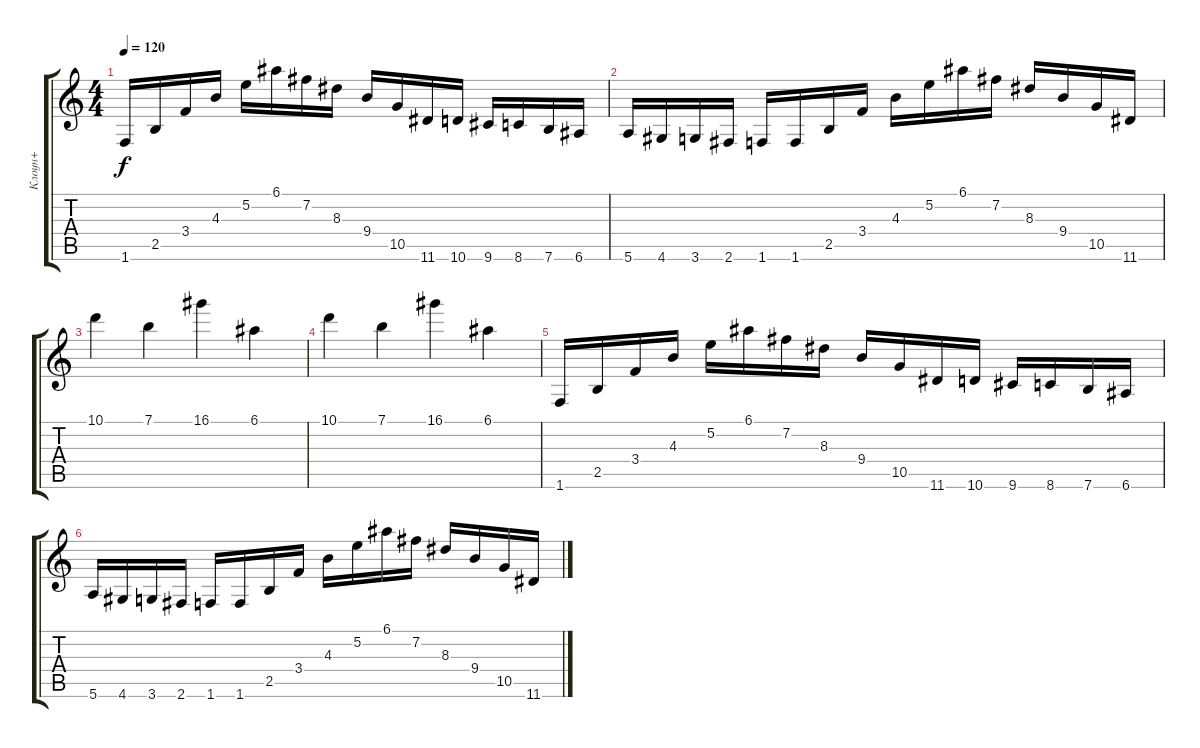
\track ("Клоун+" "Клоун+") {instrument overdrivenguitar}
\staff {score tabs}
\tuning (E4 B3 G3 D3 A2 E2) {hide}
\ts (4 4)
\tempo 120
\clef g2
\ks c
1.6.16{dy f} 2.5.16 3.4.16 4.3.16 5.2.16 6.1.16 7.2.16 8.3.16 9.4.16 10.5.16 11.6.16 10.6.16 9.6.16 8.6.16 7.6.16 6.6.16 |
5.6.16 4.6.16 3.6.16 2.6.16 1.6.16 1.6.16 2.5.16 3.4.16 4.3.16 5.2.16 6.1.16 7.2.16 8.3.16 9.4.16 10.5.16 11.6.16 |
10.1.4 7.1.4 16.1.4 6.1.4 |
10.1.4 7.1.4 16.1.4 6.1.4 |
1.6.16 2.5.16 3.4.16 4.3.16 5.2.16 6.1.16 7.2.16 8.3.16 9.4.16 10.5.16 11.6.16 10.6.16 9.6.16 8.6.16 7.6.16 6.6.16 |
5.6.16 4.6.16 3.6.16 2.6.16 1.6.16 1.6.16 2.5.16 3.4.16 4.3.16 5.2.16 6.1.16 7.2.16 8.3.16 9.4.16 10.5.16 11.6.16
